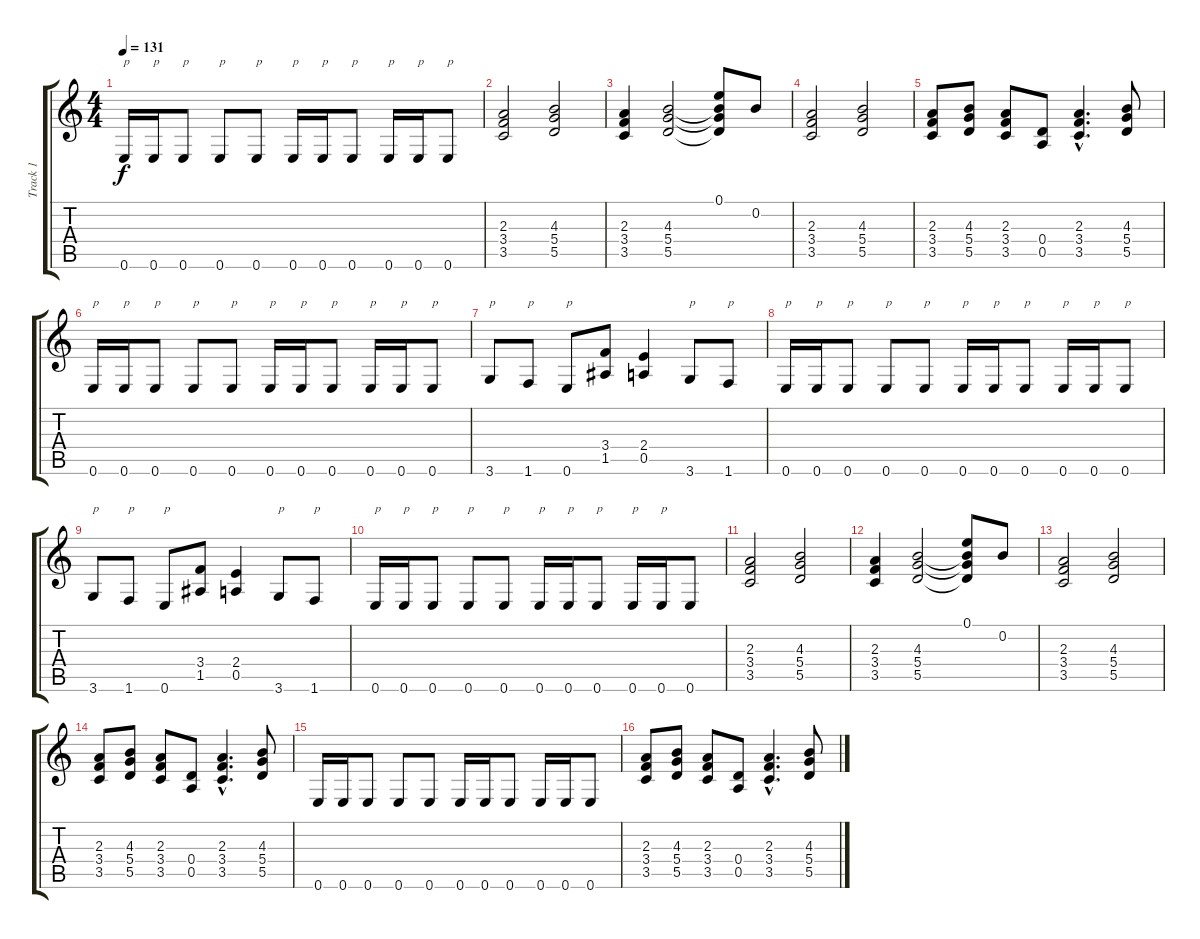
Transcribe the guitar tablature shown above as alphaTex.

\track ("Track 1" "Track 1") {instrument distortionguitar}
\staff {score tabs}
\tuning (E4 B3 G3 D3 A2 E2) {hide}
\ts (4 4)
\tempo 131
\clef g2
\ks c
0.6.16{txt "p" dy f} 0.6.16{txt "p"} 0.6.8{txt "p"} 0.6.8{txt "p"} 0.6.8{txt "p"} 0.6.16{txt "p"} 0.6.16{txt "p"} 0.6.8{txt "p"} 0.6.16{txt "p"} 0.6.16{txt "p"} 0.6.8{txt "p"} |
(2.3 3.4 3.5).2 (4.3 5.4 5.5).2 |
(2.3 3.4 3.5).4 (4.3 5.4 5.5).2 (0.1 4.3{t} 5.4{t} 5.5{t}).8 0.2.8 |
(2.3 3.4 3.5).2 (4.3 5.4 5.5).2 |
(2.3 3.4 3.5).8 (4.3 5.4 5.5).8 (2.3 3.4 3.5).8 (0.4 0.5).8 (2.3{hac} 3.4{hac} 3.5{hac}).4{d} (4.3 5.4 5.5).8 |
0.6.16{txt "p"} 0.6.16{txt "p"} 0.6.8{txt "p"} 0.6.8{txt "p"} 0.6.8{txt "p"} 0.6.16{txt "p"} 0.6.16{txt "p"} 0.6.8{txt "p"} 0.6.16{txt "p"} 0.6.16{txt "p"} 0.6.8{txt "p"} |
3.6.8{txt "p"} 1.6.8{txt "p"} 0.6.8{txt "p"} (3.4 1.5).8 (2.4 0.5).4 3.6.8{txt "p"} 1.6.8{txt "p"} |
0.6.16{txt "p"} 0.6.16{txt "p"} 0.6.8{txt "p"} 0.6.8{txt "p"} 0.6.8{txt "p"} 0.6.16{txt "p"} 0.6.16{txt "p"} 0.6.8{txt "p"} 0.6.16{txt "p"} 0.6.16{txt "p"} 0.6.8{txt "p"} |
3.6.8{txt "p"} 1.6.8{txt "p"} 0.6.8{txt "p"} (3.4 1.5).8 (2.4 0.5).4 3.6.8{txt "p"} 1.6.8{txt "p"} |
0.6.16{txt "p"} 0.6.16{txt "p"} 0.6.8{txt "p"} 0.6.8{txt "p"} 0.6.8{txt "p"} 0.6.16{txt "p"} 0.6.16{txt "p"} 0.6.8{txt "p"} 0.6.16{txt "p"} 0.6.16{txt "p"} 0.6.8 |
(2.3 3.4 3.5).2 (4.3 5.4 5.5).2 |
(2.3 3.4 3.5).4 (4.3 5.4 5.5).2 (0.1 4.3{t} 5.4{t} 5.5{t}).8 0.2.8 |
(2.3 3.4 3.5).2 (4.3 5.4 5.5).2 |
(2.3 3.4 3.5).8 (4.3 5.4 5.5).8 (2.3 3.4 3.5).8 (0.4 0.5).8 (2.3{hac} 3.4{hac} 3.5{hac}).4{d} (4.3 5.4 5.5).8 |
0.6.16 0.6.16 0.6.8 0.6.8 0.6.8 0.6.16 0.6.16 0.6.8 0.6.16 0.6.16 0.6.8 |
(2.3 3.4 3.5).8 (4.3 5.4 5.5).8 (2.3 3.4 3.5).8 (0.4 0.5).8 (2.3{hac} 3.4{hac} 3.5{hac}).4{d} (4.3 5.4 5.5).8
